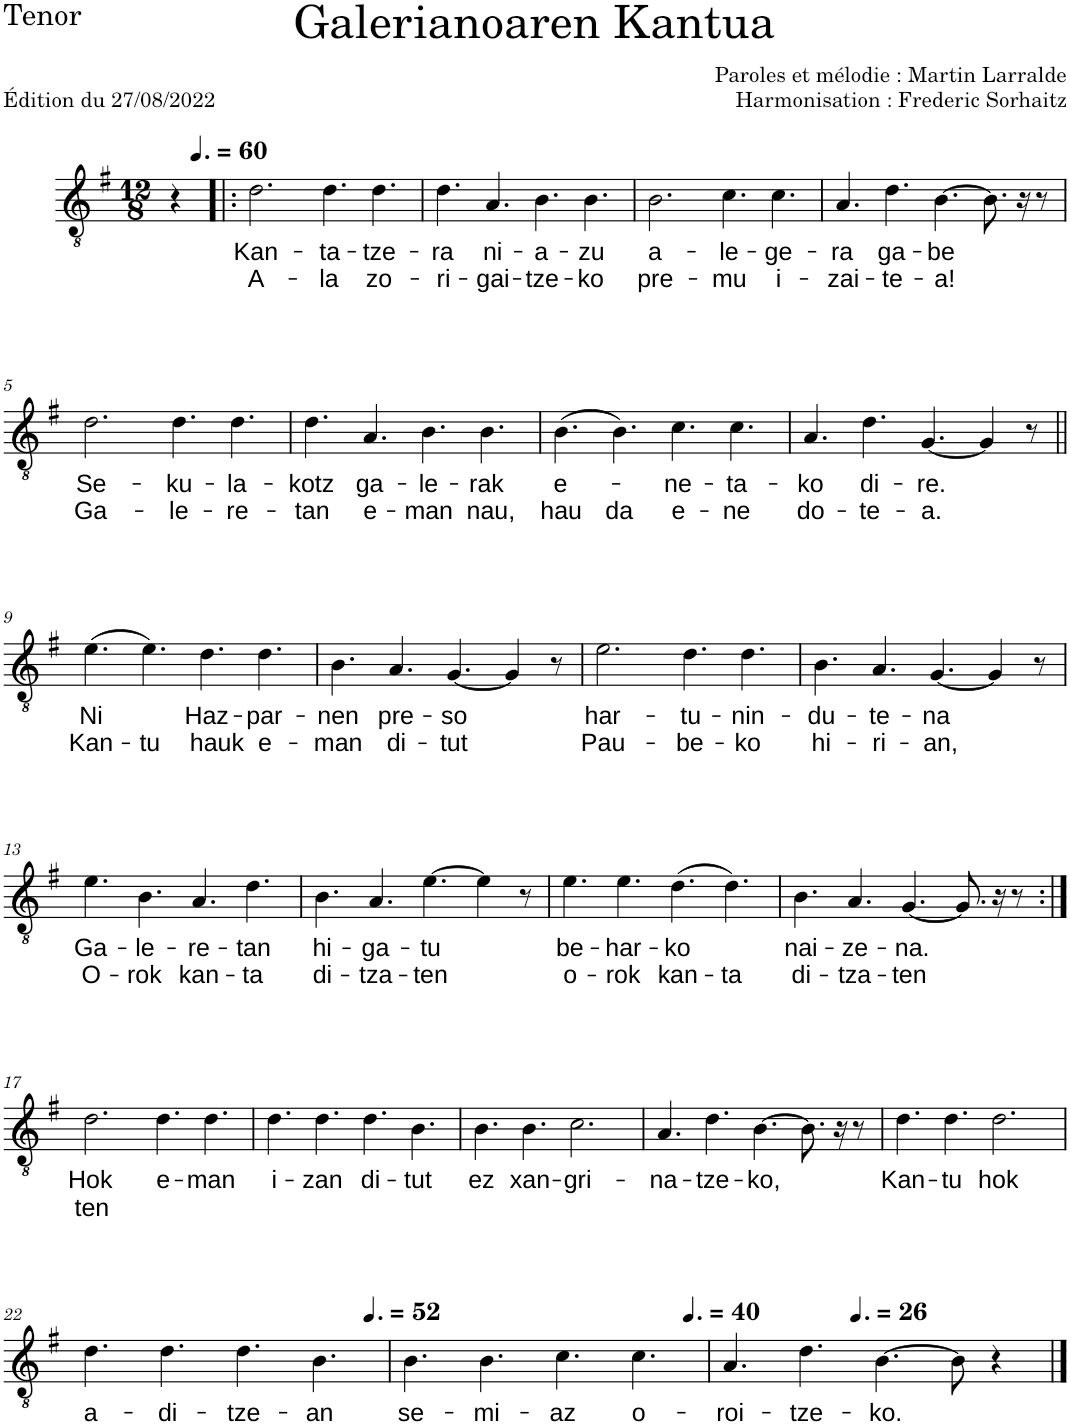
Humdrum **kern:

**kern	**text	**text
*part1	*part1	*part1
*staff1	*staff1	*staff1
*I"Tenor	*	*
*I'T.	*	*
*clefGv2	*	*
*k[f#]	*	*
*M12/8	*	*
=	=	=
*^	*	*
4r	8ryy	.	.
*MM90	*	*	*
.	8ryy	.	.
=1!|:	=1!|:	=1!|:	=1!|:
!	!	!LO:LY:b	!LO:LY:b
*v	*v	*	*
2.d\	Kan-	A-
!	!LO:LY:b	!LO:LY:b
4.d\	-ta-	-la
!	!LO:LY:b	!LO:LY:b
4.d\	-tze-	zo-
=2	=2	=2
!	!LO:LY:b	!LO:LY:b
4.d\	-ra	-ri-
!	!LO:LY:b	!LO:LY:b
4.A/	ni-	-gai-
!	!LO:LY:b	!LO:LY:b
4.B\	-a-	-tze-
!	!LO:LY:b	!LO:LY:b
4.B\	-zu	-ko
=3	=3	=3
!	!LO:LY:b	!LO:LY:b
2.B\	a-	pre-
!	!LO:LY:b	!LO:LY:b
4.c\	-le-	-mu
!	!LO:LY:b	!LO:LY:b
4.c\	-ge-	i-
=4	=4	=4
!	!LO:LY:b	!LO:LY:b
4.A/	-ra	-zai-
!	!LO:LY:b	!LO:LY:b
4.d\	ga-	-te-
!	!LO:LY:b	!LO:LY:b
[4.B\	-be	-a!
8.B\]	.	.
16r	.	.
8r	.	.
!!LO:LB:g=z
=5	=5	=5
!	!LO:LY:b	!LO:LY:b
2.d\	Se-	Ga-
!	!LO:LY:b	!LO:LY:b
4.d\	-ku-	-le-
!	!LO:LY:b	!LO:LY:b
4.d\	-la-	-re-
=6	=6	=6
!	!LO:LY:b	!LO:LY:b
4.d\	-kotz	-tan
!	!LO:LY:b	!LO:LY:b
4.A/	ga-	e-
!	!LO:LY:b	!LO:LY:b
4.B\	-le-	-man
!	!LO:LY:b	!LO:LY:b
4.B\	-rak	nau,
=7	=7	=7
!	!LO:LY:b	!LO:LY:b
(4.B\	e-	hau
!	!	!LO:LY:b
4.B\)	.	da
!	!LO:LY:b	!LO:LY:b
4.c\	-ne-	e-
!	!LO:LY:b	!LO:LY:b
4.c\	-ta-	-ne
=8	=8	=8
!	!LO:LY:b	!LO:LY:b
4.A/	-ko	do-
!	!LO:LY:b	!LO:LY:b
4.d\	di-	-te-
!	!LO:LY:b	!LO:LY:b
[4.G/	-re.	-a.
4G/]	.	.
8r	.	.
!!LO:LB:g=z
=9||	=9||	=9||
!	!LO:LY:b	!LO:LY:b
(4.e\	Ni	Kan-
!	!	!LO:LY:b
4.e\)	.	-tu
!	!LO:LY:b	!LO:LY:b
4.d\	Haz-	hauk
!	!LO:LY:b	!LO:LY:b
4.d\	-par-	e-
=10	=10	=10
!	!LO:LY:b	!LO:LY:b
4.B\	-nen	-man
!	!LO:LY:b	!LO:LY:b
4.A/	pre-	di-
!	!LO:LY:b	!LO:LY:b
[4.G/	-so	-tut
4G/]	.	.
8r	.	.
=11	=11	=11
!	!LO:LY:b	!LO:LY:b
2.e\	har-	Pau-
!	!LO:LY:b	!LO:LY:b
4.d\	-tu-	-be-
!	!LO:LY:b	!LO:LY:b
4.d\	-nin-	-ko
=12	=12	=12
!	!LO:LY:b	!LO:LY:b
4.B\	-du-	hi-
!	!LO:LY:b	!LO:LY:b
4.A/	-te-	-ri-
!	!LO:LY:b	!LO:LY:b
[4.G/	-na	-an,
4G/]	.	.
8r	.	.
!!LO:LB:g=z
=13	=13	=13
!	!LO:LY:b	!LO:LY:b
4.e\	Ga-	O-
!	!LO:LY:b	!LO:LY:b
4.B\	-le-	-rok
!	!LO:LY:b	!LO:LY:b
4.A/	-re-	kan-
!	!LO:LY:b	!LO:LY:b
4.d\	-tan	-ta
=14	=14	=14
!	!LO:LY:b	!LO:LY:b
4.B\	hi-	di-
!	!LO:LY:b	!LO:LY:b
4.A/	-ga-	-tza-
!	!LO:LY:b	!LO:LY:b
[4.e\	-tu	-ten
4e\]	.	.
8r	.	.
=15	=15	=15
!	!LO:LY:b	!LO:LY:b
4.e\	be-	o-
!	!LO:LY:b	!LO:LY:b
4.e\	-har-	-rok
!	!LO:LY:b	!LO:LY:b
(4.d\	-ko	kan-
!	!	!LO:LY:b
4.d\)	.	-ta
=16	=16	=16
!	!LO:LY:b	!LO:LY:b
4.B\	nai-	di-
!	!LO:LY:b	!LO:LY:b
4.A/	-ze-	-tza-
!	!LO:LY:b	!LO:LY:b
[4.G/	-na.	-ten
8.G/]	.	.
16r	.	.
8r	.	.
!!LO:LB:g=z
=17:|!	=17:|!	=17:|!
!	!LO:LY:b	!LO:LY:b
2.d\	Hok	-ten
!	!LO:LY:b	!
4.d\	e-	.
!	!LO:LY:b	!
4.d\	-man	.
=18	=18	=18
!	!LO:LY:b	!
4.d\	i-	.
!	!LO:LY:b	!
4.d\	-zan	.
!	!LO:LY:b	!
4.d\	di-	.
!	!LO:LY:b	!
4.B\	-tut	.
=19	=19	=19
!	!LO:LY:b	!
4.B\	ez	.
!	!LO:LY:b	!
4.B\	xan-	.
!	!LO:LY:b	!
2.c\	-gri-	.
=20	=20	=20
!	!LO:LY:b	!
4.A/	-na-	.
!	!LO:LY:b	!
4.d\	-tze-	.
!	!LO:LY:b	!
[4.B\	-ko,	.
8.B\]	.	.
16r	.	.
8r	.	.
=21	=21	=21
!	!LO:LY:b	!
4.d\	Kan-	.
!	!LO:LY:b	!
4.d\	-tu	.
!	!LO:LY:b	!
2.d\	hok	.
!!LO:LB:g=z
=22	=22	=22
!	!LO:LY:b	!
*^	*	*
4.d\	1ryy	a-	.
!	!	!LO:LY:b	!
4.d\	.	-di-	.
!	!	!LO:LY:b	!
4.d\	.	-tze-	.
.	4.ryy	.	.
!	!	!LO:LY:b	!
4.B\	.	-an	.
*MM78	*	*	*
.	8ryy	.	.
=23	=23	=23	=23
!	!	!LO:LY:b	!
4.B\	1ryy	se-	.
!	!	!LO:LY:b	!
4.B\	.	-mi-	.
!	!	!LO:LY:b	!
4.c\	.	-az	.
.	4.ryy	.	.
!	!	!LO:LY:b	!
4.c\	.	o-	.
*MM60	*	*	*
.	8ryy	.	.
=24	=24	=24	=24
!	!	!LO:LY:b	!
4.A/	2ryy	-roi-	.
!	!	!LO:LY:b	!
4.d\	.	-tze-	.
.	8ryy	.	.
*MM39	*	*	*
.	2..ryy	.	.
!	!	!LO:LY:b	!
[4.B\	.	-ko.	.
8B\]	.	.	.
4r	.	.	.
*v	*v	*	*
==	==	==
*-	*-	*-
